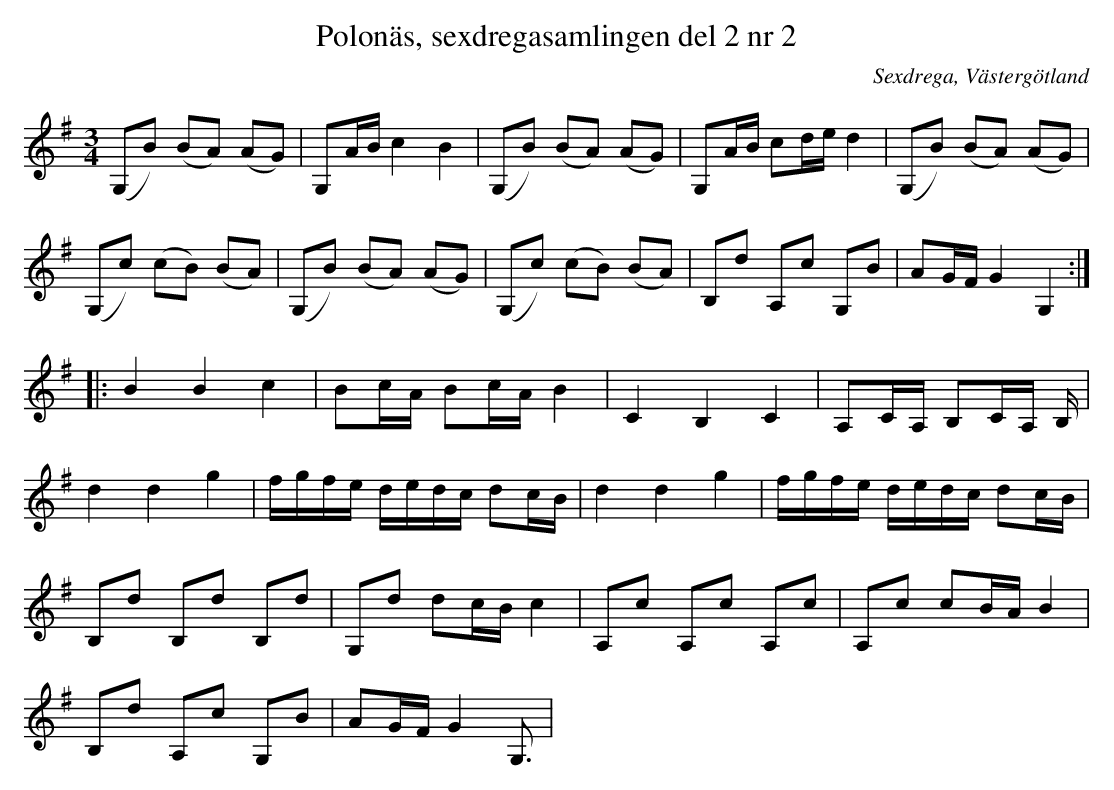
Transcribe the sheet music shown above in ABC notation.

X:1
T: Polonäs, sexdregasamlingen del 2 nr 2
O: Sexdrega, Västergötland
M: 3/4
L: 1/16
K: G
(G,2B2) (B2A2) (A2G2) | G,2AB c4 B4 | (G,2B2) (B2A2) (A2G2) | G,2AB c2de d4 | (G,2B2) (B2A2) (A2G2) |
(G,2c2) (c2B2) (B2A2) | (G,2B2) (B2A2) (A2G2) | (G,2c2) (c2B2) (B2A2) | B,2d2 A,2c2 G,2B2 | A2GF G4 G,4 ::
B4 B4 c4 | B2cA B2cA B4 | C4 B,4 C4 | A,2CA, B,2CA, B, |
d4 d4 g4 | fgfe dedc d2cB | d4 d4 g4 | fgfe dedc d2cB |
B,2d2 B,2d2 B,2d2 | G,2d2 d2cB c4 | A,2c2 A,2c2 A,2c2 | A,2c2 c2BA B4 |
B,2d2 A,2c2 G,2B2 | A2GF G4 G,3 |
